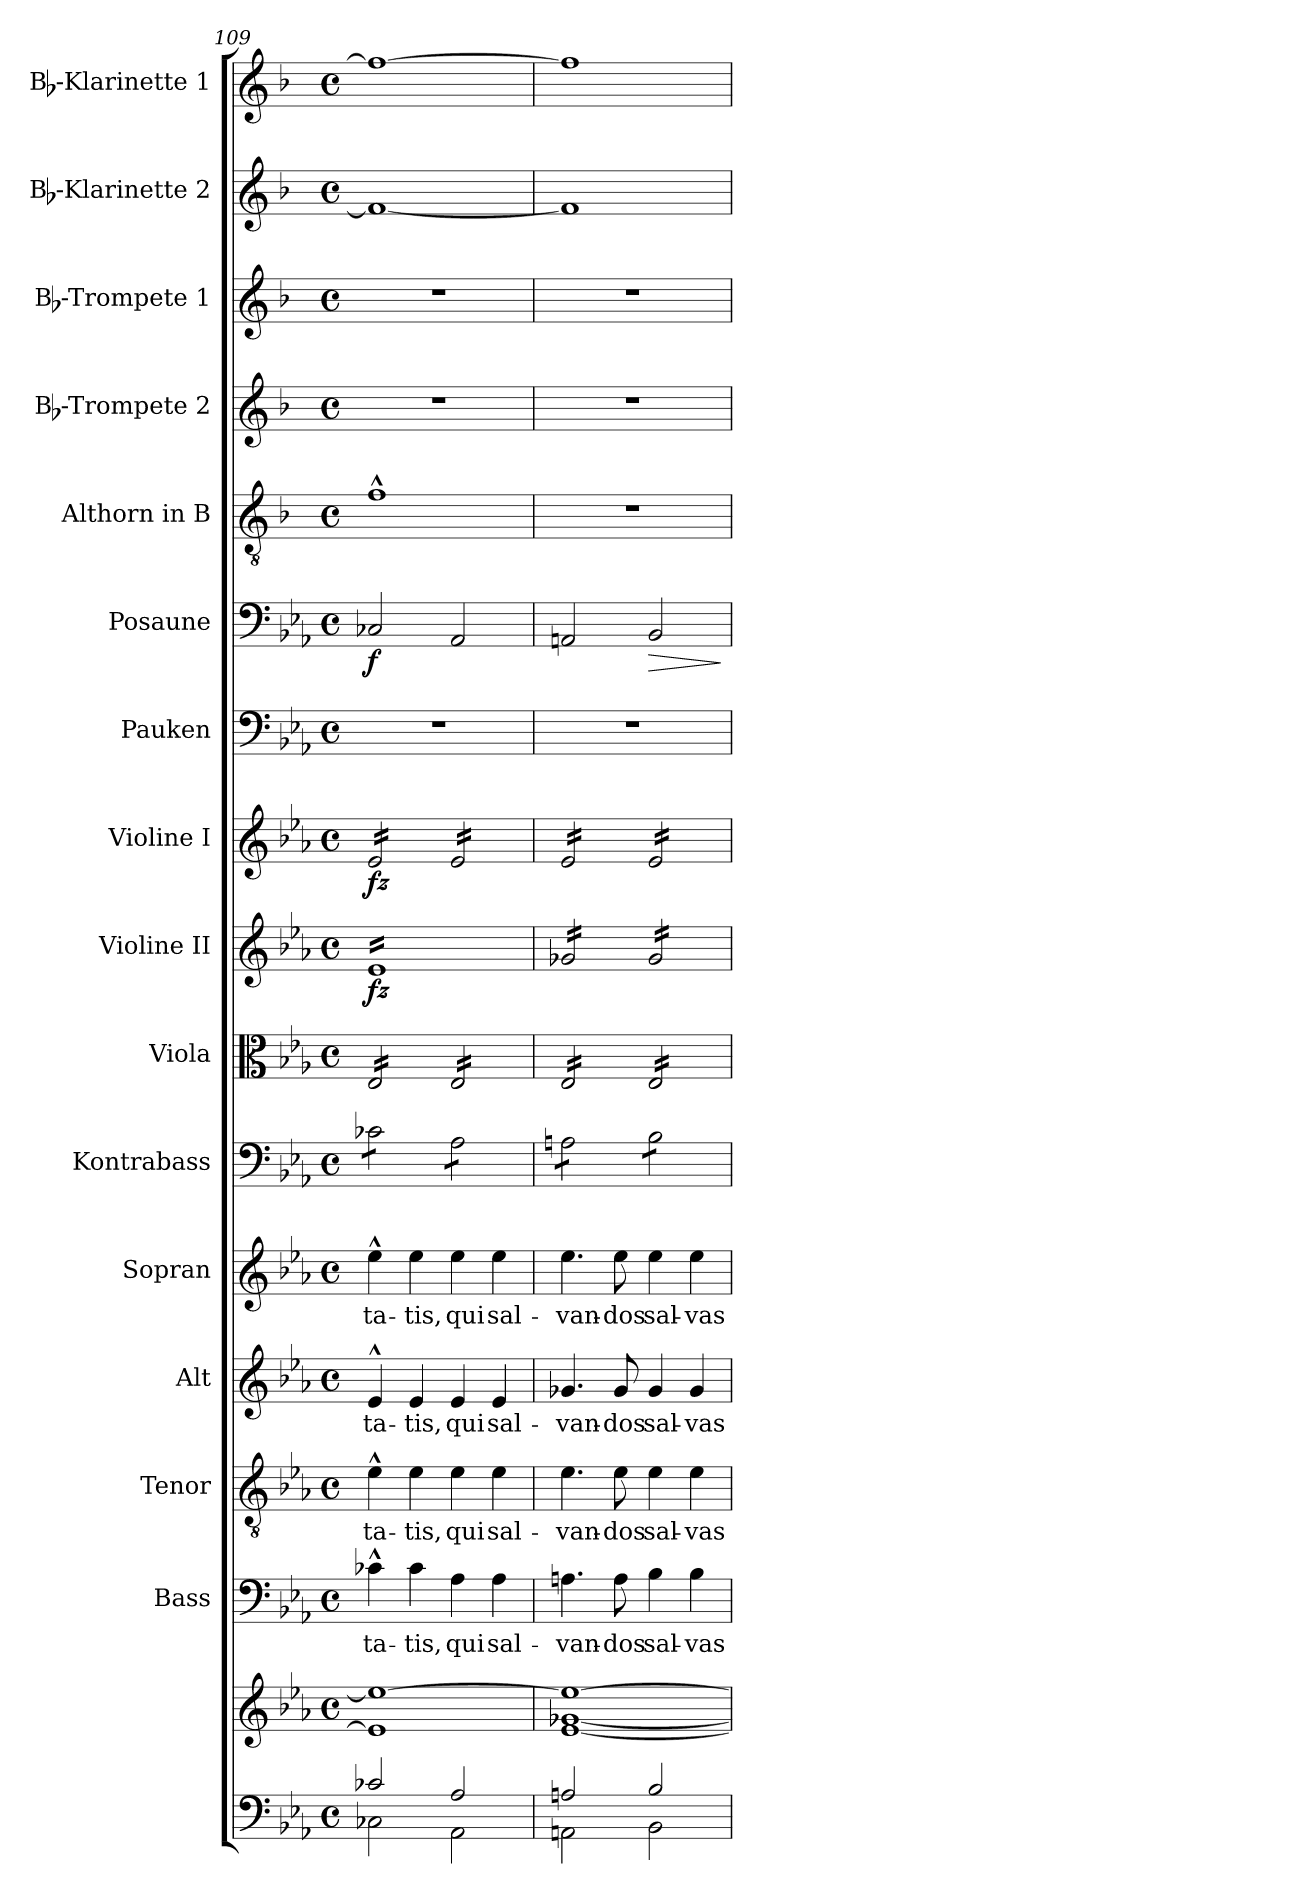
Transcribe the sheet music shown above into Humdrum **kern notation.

**kern	**kern	**kern	**text	**kern	**text	**kern	**text	**kern	**text	**kern	**kern	**kern	**dynam	**kern	**dynam	**kern	**kern	**dynam	**kern	**kern	**kern	**kern	**kern
*part16	*part16	*part15	*part15	*part14	*part14	*part13	*part13	*part12	*part12	*part11	*part10	*part9	*part9	*part8	*part8	*part7	*part6	*part6	*part5	*part4	*part3	*part2	*part1
*staff17	*staff16	*staff15	*staff15	*staff14	*staff14	*staff13	*staff13	*staff12	*staff12	*staff11	*staff10	*staff9	*staff9	*staff8	*staff8	*staff7	*staff6	*staff6	*staff5	*staff4	*staff3	*staff2	*staff1
*	*	*I"Bass	*	*I"Tenor	*	*I"Alt	*	*I"Sopran	*	*I"Kontrabass	*I"Viola	*I"Violine II	*	*I"Violine I	*	*I"Pauken	*I"Posaune	*	*I"Althorn in B	*I"Bb-Trompete 2	*I"Bb-Trompete 1	*I"Bb-Klarinette 2	*I"Bb-Klarinette 1
*	*	*I'B.	*	*I'T.	*	*I'A.	*	*I'S.	*	*I'Kb.	*I'Vla.	*I'Vl. II	*	*I'Vl. I	*	*I'Pk.	*I'Pos.	*	*	*I'Bb Trp. 2	*I'Bb Trp. 1	*I'Bb Kl. 2	*I'Bb Kl. 1
*clefF4	*clefG2	*clefF4	*	*clefGv2	*	*clefG2	*	*clefG2	*	*clefF4	*clefC3	*clefG2	*	*clefG2	*	*clefF4	*clefF4	*	*clefGv2	*clefG2	*clefG2	*clefG2	*clefG2
*	*	*	*	*	*	*	*	*	*	*ITrd7c12	*	*	*	*	*	*	*	*	*ITrd1c2	*ITrd1c2	*ITrd1c2	*ITrd1c2	*ITrd1c2
*k[b-e-a-]	*k[b-e-a-]	*k[b-e-a-]	*	*k[b-e-a-]	*	*k[b-e-a-]	*	*k[b-e-a-]	*	*k[b-e-a-]	*k[b-e-a-]	*k[b-e-a-]	*	*k[b-e-a-]	*	*k[b-e-a-]	*k[b-e-a-]	*	*k[b-e-a-]	*k[b-e-a-]	*k[b-e-a-]	*k[b-e-a-]	*k[b-e-a-]
*E-:	*E-:	*E-:	*	*E-:	*	*E-:	*	*E-:	*	*E-:	*E-:	*E-:	*	*E-:	*	*E-:	*E-:	*	*E-:	*E-:	*E-:	*E-:	*E-:
*M4/4	*M4/4	*M4/4	*	*M4/4	*	*M4/4	*	*M4/4	*	*M4/4	*M4/4	*M4/4	*	*M4/4	*	*M4/4	*M4/4	*	*M4/4	*M4/4	*M4/4	*M4/4	*M4/4
*met(c)	*met(c)	*met(c)	*	*met(c)	*	*met(c)	*	*met(c)	*	*met(c)	*met(c)	*met(c)	*	*met(c)	*	*met(c)	*met(c)	*	*met(c)	*met(c)	*met(c)	*met(c)	*met(c)
=109	=109	=109	=109	=109	=109	=109	=109	=109	=109	=109	=109	=109	=109	=109	=109	=109	=109	=109	=109	=109	=109	=109	=109
*^	*^	*	*	*	*	*	*	*	*	*	*	*	*	*	*	*	*	*	*	*	*	*	*
!	!	!	!	!	!LO:LY:b	!	!LO:LY:b	!	!LO:LY:b	!	!LO:LY:b	!	!	!	!LO:DY:b	!	!LO:DY:b	!	!	!LO:DY:b	!	!	!	!	!
*	*	*	*	*	*	*	*	*	*	*	*	*tremolo	*	*	*	*	*	*	*	*	*	*	*	*	*
*	*	*	*	*	*	*	*	*	*	*	*	*	*tremolo	*	*	*	*	*	*	*	*	*	*	*	*
*	*	*	*	*	*	*	*	*	*	*	*	*	*	*tremolo	*	*	*	*	*	*	*	*	*	*	*
*	*	*	*	*	*	*	*	*	*	*	*	*	*	*	*	*tremolo	*	*	*	*	*	*	*	*	*
2c-X/	2C-X\	1ee-_	1e-]	4c-X^^>\	-ta-	4e-^^>\	-ta-	4e-^^>/	-ta-	4ee-^^>\	-ta-	8C-X\L	16E-/LL	16e-LL	fz	16e-/LL	fz	1r	2C-X/	f	1e-^^>	1r	1r	1e-_	1ee-_
.	.	.	.	.	.	.	.	.	.	.	.	.	16E-/	16e-	.	16e-/	.	.	.	.	.	.	.	.	.
.	.	.	.	.	.	.	.	.	.	.	.	8C-X\	16E-/	16e-	.	16e-/	.	.	.	.	.	.	.	.	.
.	.	.	.	.	.	.	.	.	.	.	.	.	16E-/	16e-	.	16e-/	.	.	.	.	.	.	.	.	.
!	!	!	!	!	!LO:LY:b	!	!LO:LY:b	!	!LO:LY:b	!	!LO:LY:b	!	!	!	!	!	!	!	!	!	!	!	!	!	!
.	.	.	.	4c-\	-tis,	4e-\	-tis,	4e-/	-tis,	4ee-\	-tis,	8C-X\	16E-/	16e-	.	16e-/	.	.	.	.	.	.	.	.	.
.	.	.	.	.	.	.	.	.	.	.	.	.	16E-/	16e-	.	16e-/	.	.	.	.	.	.	.	.	.
.	.	.	.	.	.	.	.	.	.	.	.	8C-X\J	16E-/	16e-	.	16e-/	.	.	.	.	.	.	.	.	.
.	.	.	.	.	.	.	.	.	.	.	.	.	16E-/JJ	16e-	.	16e-/JJ	.	.	.	.	.	.	.	.	.
!	!	!	!	!	!LO:LY:b	!	!LO:LY:b	!	!LO:LY:b	!	!LO:LY:b	!	!	!	!	!	!	!	!	!	!	!	!	!	!
2A-/	2AA-\	.	.	4A-\	qui	4e-\	qui	4e-/	qui	4ee-\	qui	8AA-\L	16E-/LL	16e-	.	16e-/LL	.	.	2AA-/	.	.	.	.	.	.
.	.	.	.	.	.	.	.	.	.	.	.	.	16E-/	16e-	.	16e-/	.	.	.	.	.	.	.	.	.
.	.	.	.	.	.	.	.	.	.	.	.	8AA-\	16E-/	16e-	.	16e-/	.	.	.	.	.	.	.	.	.
.	.	.	.	.	.	.	.	.	.	.	.	.	16E-/	16e-	.	16e-/	.	.	.	.	.	.	.	.	.
!	!	!	!	!	!LO:LY:b	!	!LO:LY:b	!	!LO:LY:b	!	!LO:LY:b	!	!	!	!	!	!	!	!	!	!	!	!	!	!
.	.	.	.	4A-\	sal-	4e-\	sal-	4e-/	sal-	4ee-\	sal-	8AA-\	16E-/	16e-	.	16e-/	.	.	.	.	.	.	.	.	.
.	.	.	.	.	.	.	.	.	.	.	.	.	16E-/	16e-	.	16e-/	.	.	.	.	.	.	.	.	.
.	.	.	.	.	.	.	.	.	.	.	.	8AA-\J	16E-/	16e-	.	16e-/	.	.	.	.	.	.	.	.	.
.	.	.	.	.	.	.	.	.	.	.	.	.	16E-/JJ	16e-JJ	.	16e-/JJ	.	.	.	.	.	.	.	.	.
=110	=110	=110	=110	=110	=110	=110	=110	=110	=110	=110	=110	=110	=110	=110	=110	=110	=110	=110	=110	=110	=110	=110	=110	=110	=110
!	!	!	!	!	!LO:LY:b	!	!LO:LY:b	!	!LO:LY:b	!	!LO:LY:b	!	!	!	!	!	!	!	!	!	!	!	!	!	!
2An/	2AAn\	1ee-_	[<1e- [<1g-X	4.An\	-van-	4.e-\	-van-	4.g-X/	-van-	4.ee-\	-van-	8AAn\L	16E-/LL	16g-X/LL	.	16e-/LL	.	1r	2AAn/	.	1r	1r	1r	1e-]	1ee-]
.	.	.	.	.	.	.	.	.	.	.	.	.	16E-/	16g-X/	.	16e-/	.	.	.	.	.	.	.	.	.
.	.	.	.	.	.	.	.	.	.	.	.	8AAn\	16E-/	16g-X/	.	16e-/	.	.	.	.	.	.	.	.	.
.	.	.	.	.	.	.	.	.	.	.	.	.	16E-/	16g-X/	.	16e-/	.	.	.	.	.	.	.	.	.
.	.	.	.	.	.	.	.	.	.	.	.	8AAn\	16E-/	16g-X/	.	16e-/	.	.	.	.	.	.	.	.	.
.	.	.	.	.	.	.	.	.	.	.	.	.	16E-/	16g-X/	.	16e-/	.	.	.	.	.	.	.	.	.
!	!	!	!	!	!LO:LY:b	!	!LO:LY:b	!	!LO:LY:b	!	!LO:LY:b	!	!	!	!	!	!	!	!	!	!	!	!	!	!
.	.	.	.	8A\	-dos	8e-\	-dos	8g-/	-dos	8ee-\	-dos	8AAn\J	16E-/	16g-X/	.	16e-/	.	.	.	.	.	.	.	.	.
.	.	.	.	.	.	.	.	.	.	.	.	.	16E-/JJ	16g-X/JJ	.	16e-/JJ	.	.	.	.	.	.	.	.	.
!	!	!	!	!	!LO:LY:b	!	!LO:LY:b	!	!LO:LY:b	!	!LO:LY:b	!	!	!	!	!	!	!	!	!LO:HP:b	!	!	!	!	!
2B-/	2BB-\	.	.	4B-\	sal-	4e-\	sal-	4g-/	sal-	4ee-\	sal-	8BB-\L	16E-/LL	16g-/LL	.	16e-/LL	.	.	2BB-/	>	.	.	.	.	.
.	.	.	.	.	.	.	.	.	.	.	.	.	16E-/	16g-/	.	16e-/	.	.	.	.	.	.	.	.	.
.	.	.	.	.	.	.	.	.	.	.	.	8BB-\	16E-/	16g-/	.	16e-/	.	.	.	.	.	.	.	.	.
.	.	.	.	.	.	.	.	.	.	.	.	.	16E-/	16g-/	.	16e-/	.	.	.	.	.	.	.	.	.
!	!	!	!	!	!LO:LY:b	!	!LO:LY:b	!	!LO:LY:b	!	!LO:LY:b	!	!	!	!	!	!	!	!	!	!	!	!	!	!
.	.	.	.	4B-\	-vas	4e-\	-vas	4g-/	-vas	4ee-\	-vas	8BB-\	16E-/	16g-/	.	16e-/	.	.	.	.	.	.	.	.	.
.	.	.	.	.	.	.	.	.	.	.	.	.	16E-/	16g-/	.	16e-/	.	.	.	.	.	.	.	.	.
.	.	.	.	.	.	.	.	.	.	.	.	8BB-\J	16E-/	16g-/	.	16e-/	.	.	.	.	.	.	.	.	.
*	*	*	*	*	*	*	*	*	*	*	*	*Xtremolo	*	*	*	*	*	*	*	*	*	*	*	*	*
.	.	.	.	.	.	.	.	.	.	.	.	.	16E-/JJ	16g-/JJ	.	16e-/JJ	.	.	.	.	.	.	.	.	.
*	*	*	*	*	*	*	*	*	*	*	*	*	*	*	*	*Xtremolo	*	*	*	*	*	*	*	*	*
*	*	*	*	*	*	*	*	*	*	*	*	*	*	*Xtremolo	*	*	*	*	*	*	*	*	*	*	*
*	*	*	*	*	*	*	*	*	*	*	*	*	*Xtremolo	*	*	*	*	*	*	*	*	*	*	*	*
*v	*v	*	*	*	*	*	*	*	*	*	*	*	*	*	*	*	*	*	*	*	*	*	*	*	*
*	*v	*v	*	*	*	*	*	*	*	*	*	*	*	*	*	*	*	*	*	*	*	*	*	*
.	.	.	.	.	.	.	.	.	.	.	.	.	.	.	.	.	.	]	.	.	.	.	.
=	=	=	=	=	=	=	=	=	=	=	=	=	=	=	=	=	=	=	=	=	=	=	=
*-	*-	*-	*-	*-	*-	*-	*-	*-	*-	*-	*-	*-	*-	*-	*-	*-	*-	*-	*-	*-	*-	*-	*-
